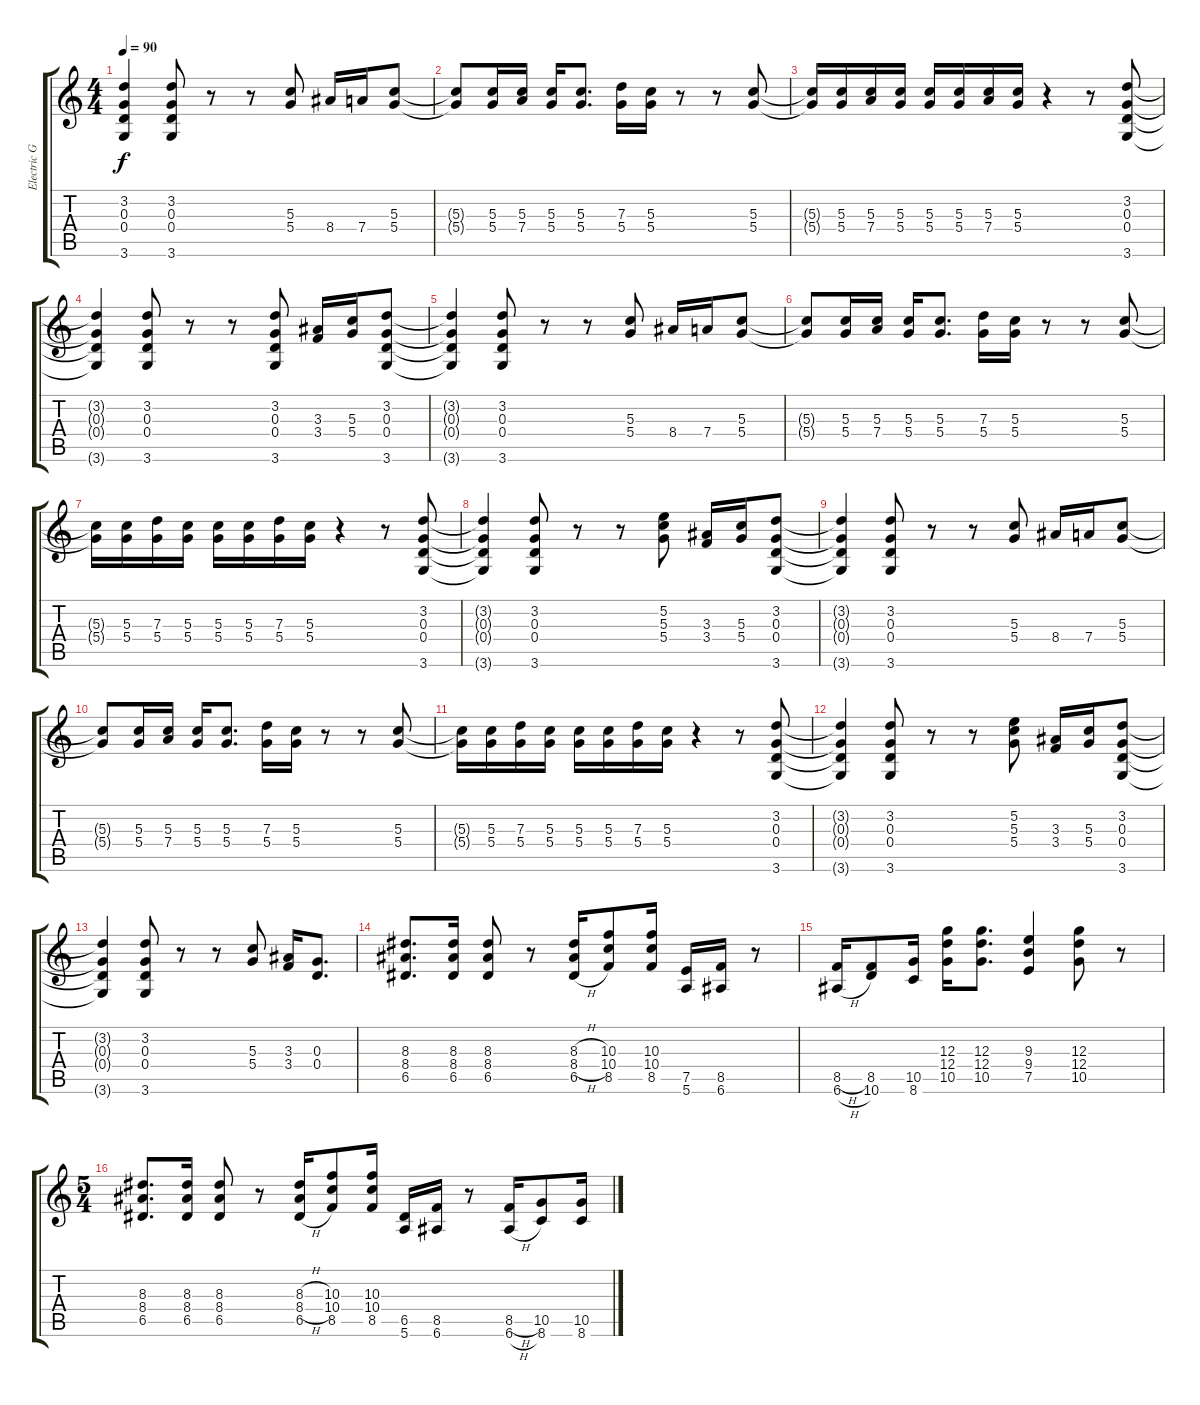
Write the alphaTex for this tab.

\track ("Electric Guitar III (Backing)" "Electric G") {instrument distortionguitar}
\staff {score tabs}
\tuning (E4 B3 G3 D3 A2 E2) {hide}
\ts (4 4)
\tempo 90
\clef g2
\ks c
(3.2{t} 0.3{t} 0.4{t} 3.6{t}).4{dy f} (3.2 0.3 0.4 3.6).8 r.8 r.8 (5.3 5.4).8 8.4.16 7.4.16 (5.3 5.4).8 |
(5.3{t} 5.4{t}).8 (5.3 5.4).16 (5.3 7.4).16 (5.3 5.4).16 (5.3 5.4).8{d} (7.3 5.4).16 (5.3 5.4).16 r.8 r.8 (5.3 5.4).8 |
(5.3{t} 5.4{t}).16 (5.3 5.4).16 (5.3 7.4).16 (5.3 5.4).16 (5.3 5.4).16 (5.3 5.4).16 (5.3 7.4).16 (5.3 5.4).16 r.4 r.8 (3.2 0.3 0.4 3.6).8 |
(3.2{t} 0.3{t} 0.4{t} 3.6{t}).4 (3.2 0.3 0.4 3.6).8 r.8 r.8 (3.2 0.3 0.4 3.6).8 (3.3 3.4).16 (5.3 5.4).16 (3.2 0.3 0.4 3.6).8 |
(3.2{t} 0.3{t} 0.4{t} 3.6{t}).4 (3.2 0.3 0.4 3.6).8 r.8 r.8 (5.3 5.4).8 8.4.16 7.4.16 (5.3 5.4).8 |
(5.3{t} 5.4{t}).8 (5.3 5.4).16 (5.3 7.4).16 (5.3 5.4).16 (5.3 5.4).8{d} (7.3 5.4).16 (5.3 5.4).16 r.8 r.8 (5.3 5.4).8 |
(5.3{t} 5.4{t}).16 (5.3 5.4).16 (7.3 5.4).16 (5.3 5.4).16 (5.3 5.4).16 (5.3 5.4).16 (7.3 5.4).16 (5.3 5.4).16 r.4 r.8 (3.2 0.3 0.4 3.6).8 |
(3.2{t} 0.3{t} 0.4{t} 3.6{t}).4 (3.2 0.3 0.4 3.6).8 r.8 r.8 (5.2 5.3 5.4).8 (3.3 3.4).16 (5.3 5.4).16 (3.2 0.3 0.4 3.6).8 |
(3.2{t} 0.3{t} 0.4{t} 3.6{t}).4 (3.2 0.3 0.4 3.6).8 r.8 r.8 (5.3 5.4).8 8.4.16 7.4.16 (5.3 5.4).8 |
(5.3{t} 5.4{t}).8 (5.3 5.4).16 (5.3 7.4).16 (5.3 5.4).16 (5.3 5.4).8{d} (7.3 5.4).16 (5.3 5.4).16 r.8 r.8 (5.3 5.4).8 |
(5.3{t} 5.4{t}).16 (5.3 5.4).16 (7.3 5.4).16 (5.3 5.4).16 (5.3 5.4).16 (5.3 5.4).16 (7.3 5.4).16 (5.3 5.4).16 r.4 r.8 (3.2 0.3 0.4 3.6).8 |
(3.2{t} 0.3{t} 0.4{t} 3.6{t}).4 (3.2 0.3 0.4 3.6).8 r.8 r.8 (5.2 5.3 5.4).8 (3.3 3.4).16 (5.3 5.4).16 (3.2 0.3 0.4 3.6).8 |
(3.2{t} 0.3{t} 0.4{t} 3.6{t}).4 (3.2 0.3 0.4 3.6).8 r.8 r.8 (5.3 5.4).8 (3.3 3.4).16 (0.3 0.4).8{d} |
(8.3 8.4 6.5).8{d} (8.3 8.4 6.5).16 (8.3 8.4 6.5).8 r.8 (8.3{h} 8.4{h} 6.5{h}).16 (10.3 10.4 8.5).8 (10.3 10.4 8.5).16 (7.5 5.6).16 (8.5 6.6).16 r.8 |
(8.5{h} 6.6{h}).16 (8.5 10.6).8 (10.5 8.6).16 (12.3 12.4 10.5).16 (12.3 12.4 10.5).8{d} (9.3 9.4 7.5).4 (12.3 12.4 10.5).8 r.8 |
\ts (5 4)
(8.3 8.4 6.5).8{d} (8.3 8.4 6.5).16 (8.3 8.4 6.5).8 r.8 (8.3{h} 8.4{h} 6.5{h}).16 (10.3 10.4 8.5).8 (10.3 10.4 8.5).16 (6.5 5.6).16 (8.5 6.6).16 r.8 (8.5{h} 6.6{h}).16 (10.5 8.6).8 (10.5 8.6).16
